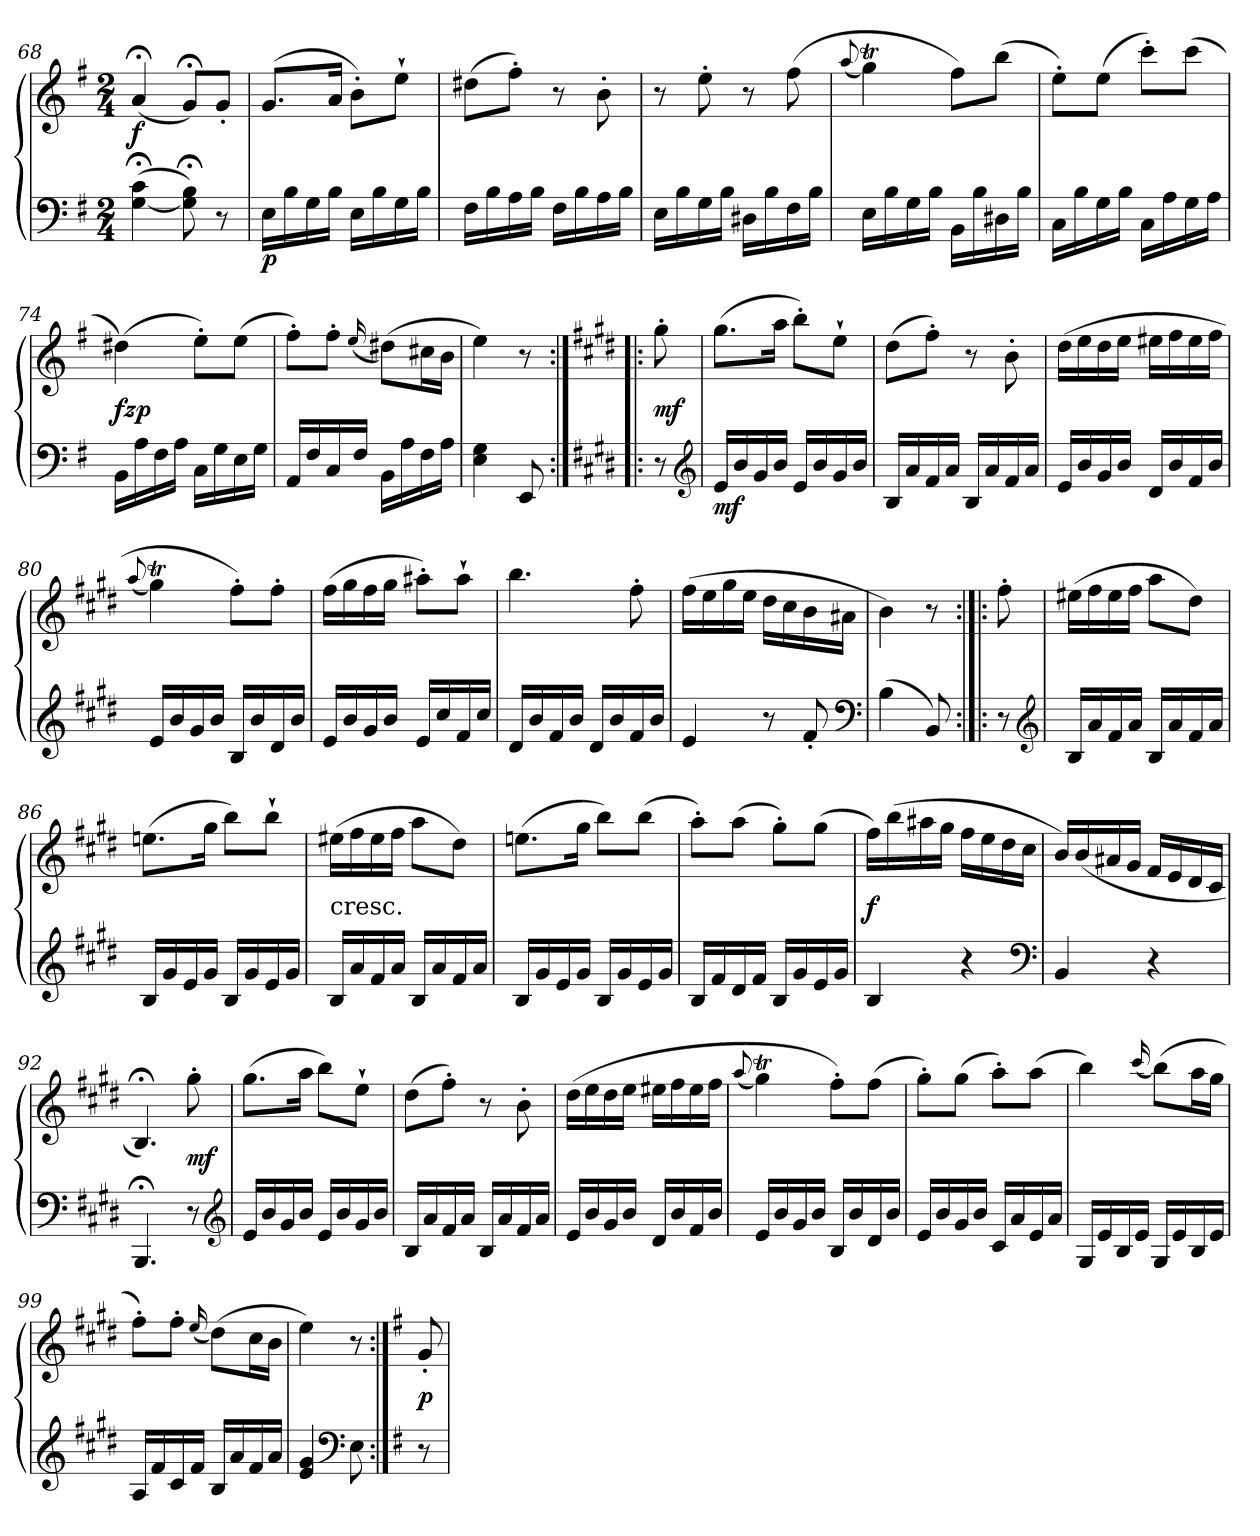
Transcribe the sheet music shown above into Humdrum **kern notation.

**kern	**kern	**dynam
*part1	*part1	*part1
*staff2	*staff1	*staff1/2
*clefF4	*clefG2	*
*k[f#]	*k[f#]	*
*M2/4	*M2/4	*
=68	=68	=68
([4G;< 4c;<	(4a;<	f
8G];< 8B;<)	8g;<L)	.
8r	8g'J	.
=69	=69	=69
!	!	!LO:DY:b=2
16ELL	(8.gL	p
16B	.	.
16G	.	.
16BJJ	16aJk	.
16ELL	8b'L)	.
16B	.	.
16G	8ee`J	.
16BJJ	.	.
=70	=70	=70
16F#LL	(8dd#XL	.
16B	.	.
16A	8ff#'J)	.
16BJJ	.	.
16F#LL	8r	.
16B	.	.
16A	8b'	.
16BJJ	.	.
=71	=71	=71
16ELL	8r	.
16B	.	.
16G	8ee'	.
16BJJ	.	.
16D#XLL	8r	.
16B	.	.
16F#	(8ff#	.
16BJJ	.	.
!!LO:LB:g=z
=72	=72	=72
.	(8qqaa	.
16ELL	4ggT)	.
16B	.	.
16G	.	.
16BJJ	.	.
16BBLL	8ff#L)	.
16B	.	.
16D#X	(8bbJ	.
16BJJ	.	.
=73	=73	=73
16CLL	8ee'L)	.
16B	.	.
16G	(8eeJ	.
16BJJ	.	.
16CLL	8ccc'L)	.
16A	.	.
16G	(8cccJ	.
16AJJ	.	.
=74	=74	=74
16BBLL	(4dd#X)	fzp
16A	.	.
16F#	.	.
16AJJ	.	.
16CLL	8ee'L)	.
16G	.	.
16E	(8eeJ	.
16GJJ	.	.
=75	=75	=75
16AALL	8ff#'L)	.
16F#	.	.
16C	8ff#'J	.
16F#JJ	.	.
.	(16qqee	.
16BBLL	(8dd#XL)	.
16A	.	.
16F#	16cc#XL	.
16AJJ	16bJJ	.
=76	=76	=76
4E 4G	4ee)	.
8EE	8r	.
!!LO:LB:g=z
=:|!|:	=:|!|:	=:|!|:
*k[f#c#g#d#]	*k[f#c#g#d#]	*
8r	8gg#'	mf
*clefG2	*	*
=77	=77	=77
!	!	!LO:DY:b=2
16eLL	(8.gg#L	mf
16b	.	.
16g#	.	.
16bJJ	16aaJk	.
16eLL	8bb'L)	.
16b	.	.
16g#	8ee`J	.
16bJJ	.	.
=78	=78	=78
16BLL	(8dd#L	.
16a	.	.
16f#	8ff#'J)	.
16aJJ	.	.
16BLL	8r	.
16a	.	.
16f#	8b'	.
16aJJ	.	.
=79	=79	=79
16eLL	(16dd#LL	.
16b	16ee	.
16g#	16dd#	.
16bJJ	16eeJJ	.
16d#LL	16ee#XLL	.
16b	16ff#	.
16f#	16ee#	.
16bJJ	16ff#JJ	.
!!LO:LB:g=z
=80	=80	=80
.	(8qqaa	.
16eLL	4gg#t)	.
16b	.	.
16g#	.	.
16bJJ	.	.
16BLL	8ff#'L)	.
16b	.	.
16d#	8ff#'J	.
16bJJ	.	.
=81	=81	=81
16eLL	(16ff#LL	.
16b	16gg#	.
16g#	16ff#	.
16bJJ	16gg#JJ	.
16eLL	8aa#X'L)	.
16cc#	.	.
16f#	8aa#`J	.
16cc#JJ	.	.
=82	=82	=82
16d#LL	4.bb	.
16b	.	.
16f#	.	.
16bJJ	.	.
16d#LL	.	.
16b	.	.
16f#	8ff#'	.
16bJJ	.	.
=83	=83	=83
4e	(16ff#LL	.
.	16ee	.
.	16gg#	.
.	16eeJJ	.
8r	16dd#LL	.
.	16cc#	.
8f#'	16b	.
.	16a#XJJ	.
*clefF4	*	*
=84	=84	=84
(4B	4b)	.
8BB)	8r	.
!!LO:LB:g=z
=:|!|:	=:|!|:	=:|!|:
8r	8ff#'	.
*clefG2	*	*
=85	=85	=85
16BLL	(16ee#XLL	.
16a	16ff#	.
16f#	16ee#	.
16aJJ	16ff#JJ	.
16BLL	8aaL	.
16a	.	.
16f#	8dd#J)	.
16aJJ	.	.
=86	=86	=86
16BLL	(8.eenL	.
16g#	.	.
16e	.	.
16g#JJ	16gg#Jk	.
16BLL	8bbL)	.
16g#	.	.
16e	8bb`J	.
16g#JJ	.	.
=87	=87	=87
!	!LO:TX:c:t=cresc.	!
16BLL	(16ee#XLL	.
16a	16ff#	.
16f#	16ee#	.
16aJJ	16ff#JJ	.
16BLL	8aaL	.
16a	.	.
16f#	8dd#J)	.
16aJJ	.	.
=88	=88	=88
16BLL	(8.eenL	.
16g#	.	.
16e	.	.
16g#JJ	16gg#Jk	.
16BLL	8bbL)	.
16g#	.	.
16e	(8bbJ	.
16g#JJ	.	.
!!LO:LB:g=z
=89	=89	=89
16BLL	8aa'L)	.
16f#	.	.
16d#	(8aaJ	.
16f#JJ	.	.
16BLL	8gg#'L)	.
16g#	.	.
16e	(8gg#J	.
16g#JJ	.	.
=90	=90	=90
4B	16ff#LL)	f
.	(16bb	.
.	16aa#X	.
.	16gg#JJ	.
4r	16ff#LL	.
.	16ee	.
.	16dd#	.
.	16cc#JJ	.
*clefF4	*	*
=91	=91	=91
4BB	16bLL)	.
.	(16b	.
.	16a#X	.
.	16g#JJ	.
4r	16f#LL	.
.	16e	.
.	16d#	.
.	16c#JJ	.
=92	=92	=92
4.BBB;<	4.B;<)	.
8r	8gg#'	mf
*clefG2	*	*
=93	=93	=93
16eLL	(8.gg#L	.
16b	.	.
16g#	.	.
16bJJ	16aaJk	.
16eLL	8bbL)	.
16b	.	.
16g#	8ee`J	.
16bJJ	.	.
!!LO:LB:g=z
=94	=94	=94
16BLL	(8dd#L	.
16a	.	.
16f#	8ff#'J)	.
16aJJ	.	.
16BLL	8r	.
16a	.	.
16f#	8b'	.
16aJJ	.	.
=95	=95	=95
16eLL	(16dd#LL	.
16b	16ee	.
16g#	16dd#	.
16bJJ	16eeJJ	.
16d#LL	16ee#XLL	.
16b	16ff#	.
16f#	16ee#	.
16bJJ	16ff#JJ	.
=96	=96	=96
.	(8qqaa	.
16eLL	4gg#t)	.
16b	.	.
16g#	.	.
16bJJ	.	.
16BLL	8ff#'L)	.
16b	.	.
16d#	(8ff#J	.
16bJJ	.	.
=97	=97	=97
16eLL	8gg#'L)	.
16b	.	.
16g#	(8gg#J	.
16bJJ	.	.
16c#LL	8aa'L)	.
16a	.	.
16e	(8aaJ	.
16aJJ	.	.
!!LO:LB:g=z
=98	=98	=98
16G#LL	4bb)	.
16e	.	.
16B	.	.
16eJJ	.	.
.	(16qqccc#	.
16G#LL	(8bbL)	.
16e	.	.
16B	16aaL	.
16eJJ	16gg#JJ	.
=99	=99	=99
16ALL	8ff#'L)	.
16f#	.	.
16c#	8ff#'J	.
16f#JJ	.	.
.	(16qqee	.
16BLL	(8dd#L)	.
16a	.	.
16f#	16cc#L	.
16aJJ	16bJJ	.
=100	=100	=100
4e 4g#	4ee)	.
*clefF4	*	*
8E	8r	.
=:|!	=:|!	=:|!
*k[f#]	*k[f#]	*
8r	8g'	p
=	=	=
*-	*-	*-
